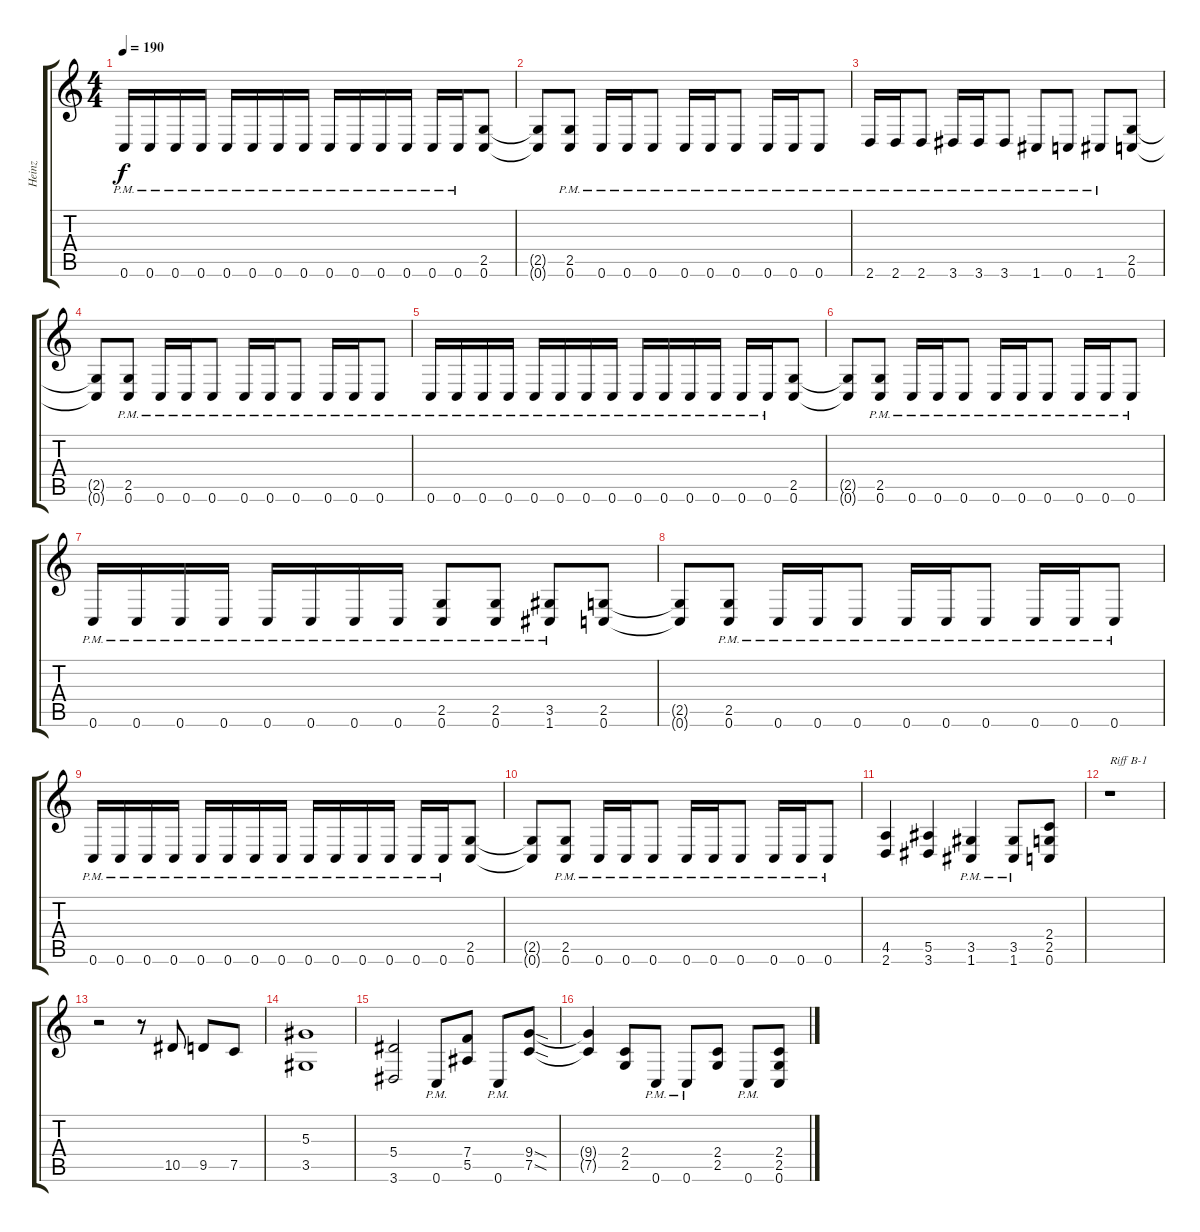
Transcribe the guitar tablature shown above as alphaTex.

\track ("Heinz" "Heinz") {instrument distortionguitar}
\staff {score tabs}
\tuning (C4 G3 Eb3 Bb2 F2 C2) {hide}
\ts (4 4)
\tempo 190
\clef g2
\ks c
0.6{pm}.16{dy f} 0.6{pm}.16 0.6{pm}.16 0.6{pm}.16 0.6{pm}.16 0.6{pm}.16 0.6{pm}.16 0.6{pm}.16 0.6{pm}.16 0.6{pm}.16 0.6{pm}.16 0.6{pm}.16 0.6{pm}.16 0.6{pm}.16 (2.5 0.6).8 |
(2.5{t} 0.6{t}).8 (2.5{pm} 0.6{pm}).8 0.6{pm}.16 0.6{pm}.16 0.6{pm}.8 0.6{pm}.16 0.6{pm}.16 0.6{pm}.8 0.6{pm}.16 0.6{pm}.16 0.6{pm}.8 |
2.6{pm}.16 2.6{pm}.16 2.6{pm}.8 3.6{pm}.16 3.6{pm}.16 3.6{pm}.8 1.6{pm}.8 0.6{pm}.8 1.6{pm}.8 (2.5 0.6).8 |
(2.5{t} 0.6{t}).8 (2.5{pm} 0.6{pm}).8 0.6{pm}.16 0.6{pm}.16 0.6{pm}.8 0.6{pm}.16 0.6{pm}.16 0.6{pm}.8 0.6{pm}.16 0.6{pm}.16 0.6{pm}.8 |
0.6{pm}.16 0.6{pm}.16 0.6{pm}.16 0.6{pm}.16 0.6{pm}.16 0.6{pm}.16 0.6{pm}.16 0.6{pm}.16 0.6{pm}.16 0.6{pm}.16 0.6{pm}.16 0.6{pm}.16 0.6{pm}.16 0.6{pm}.16 (2.5 0.6).8 |
(2.5{t} 0.6{t}).8 (2.5{pm} 0.6{pm}).8 0.6{pm}.16 0.6{pm}.16 0.6{pm}.8 0.6{pm}.16 0.6{pm}.16 0.6{pm}.8 0.6{pm}.16 0.6{pm}.16 0.6{pm}.8 |
0.6{pm}.16 0.6{pm}.16 0.6{pm}.16 0.6{pm}.16 0.6{pm}.16 0.6{pm}.16 0.6{pm}.16 0.6{pm}.16 (2.5{pm} 0.6{pm}).8 (2.5{pm} 0.6{pm}).8 (3.5{pm} 1.6{pm}).8 (2.5 0.6).8 |
(2.5{t} 0.6{t}).8 (2.5{pm} 0.6{pm}).8 0.6{pm}.16 0.6{pm}.16 0.6{pm}.8 0.6{pm}.16 0.6{pm}.16 0.6{pm}.8 0.6{pm}.16 0.6{pm}.16 0.6{pm}.8 |
0.6{pm}.16 0.6{pm}.16 0.6{pm}.16 0.6{pm}.16 0.6{pm}.16 0.6{pm}.16 0.6{pm}.16 0.6{pm}.16 0.6{pm}.16 0.6{pm}.16 0.6{pm}.16 0.6{pm}.16 0.6{pm}.16 0.6{pm}.16 (2.5 0.6).8 |
(2.5{t} 0.6{t}).8 (2.5{pm} 0.6{pm}).8 0.6{pm}.16 0.6{pm}.16 0.6{pm}.8 0.6{pm}.16 0.6{pm}.16 0.6{pm}.8 0.6{pm}.16 0.6{pm}.16 0.6{pm}.8 |
(4.5 2.6).4 (5.5 3.6).4 (3.5{pm} 1.6{pm}).4 (3.5{pm} 1.6{pm}).8 (2.4 2.5 0.6).8 |
r.1{txt "Riff B-1"} |
r.2 r.8 10.5.8 9.5.8 7.5.8 |
(5.3 3.5).1 |
(5.4 3.6).2 0.6{pm}.8 (7.4 5.5).8 0.6{pm}.8 (9.4{sod} 7.5{sod}).8 |
(9.4{t} 7.5{t}).4 (2.4 2.5).8 0.6{pm}.8 0.6{pm}.8 (2.4 2.5).8 0.6{pm}.8 (2.4 2.5 0.6).8
